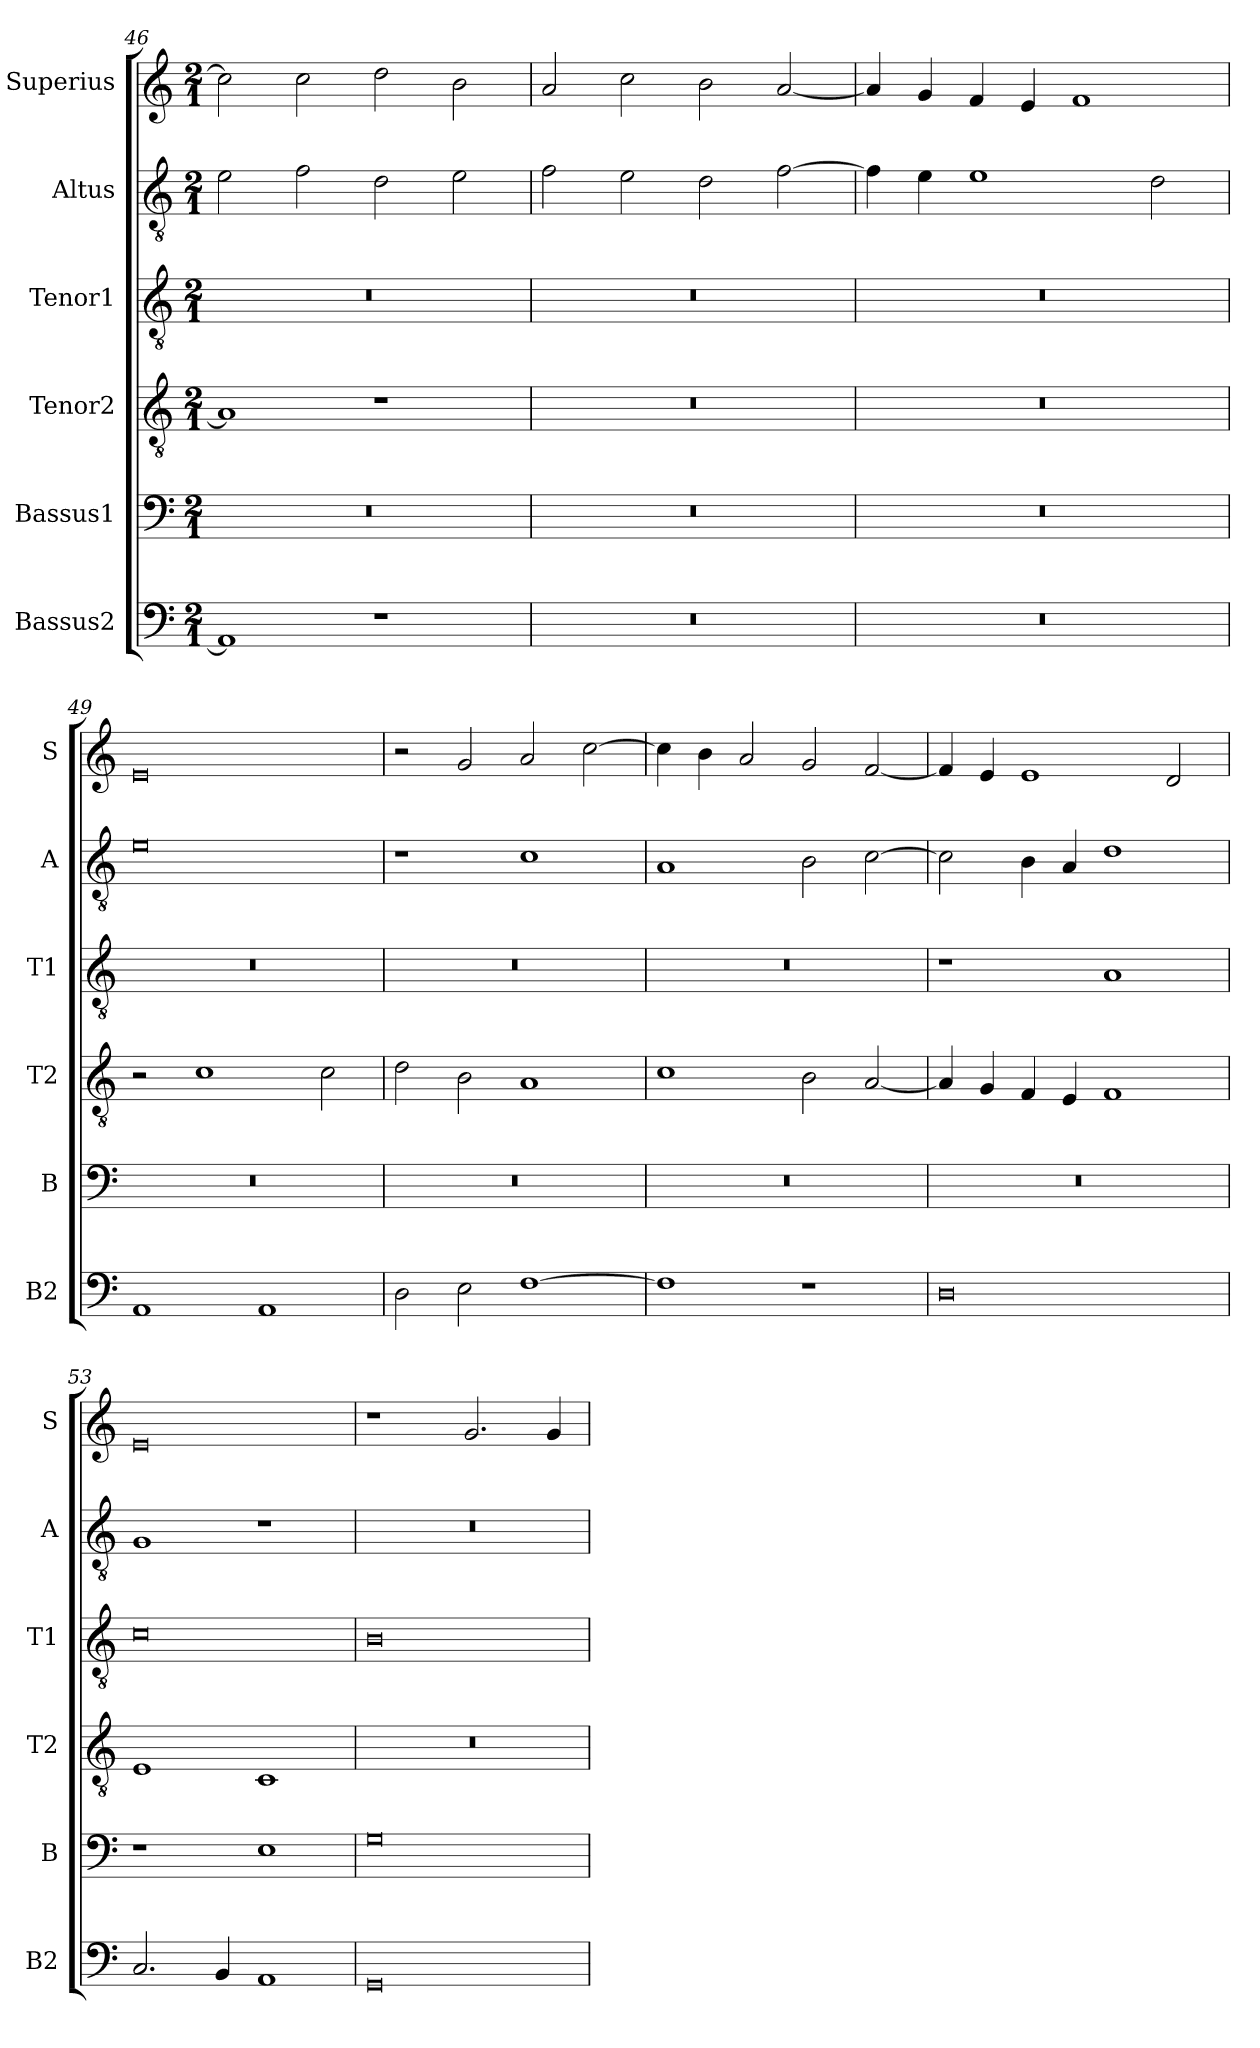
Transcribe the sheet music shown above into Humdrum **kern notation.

**kern	**kern	**kern	**kern	**kern	**kern
*part6	*part5	*part4	*part3	*part2	*part1
*staff6	*staff5	*staff4	*staff3	*staff2	*staff1
*I"Bassus2	*I"Bassus1	*I"Tenor2	*I"Tenor1	*I"Altus	*I"Superius
*I'B2	*I'B	*I'T2	*I'T1	*I'A	*I'S
*clefF4	*clefF4	*clefGv2	*clefGv2	*clefGv2	*clefG2
*k[]	*k[]	*k[]	*k[]	*k[]	*k[]
*M2/1	*M2/1	*M2/1	*M2/1	*M2/1	*M2/1
=46	=46	=46	=46	=46	=46
1AA]	0r	1A]	0r	2e\	2cc\]
.	.	.	.	2f\	2cc\
1r	.	1r	.	2d\	2dd\
.	.	.	.	2e\	2b\
=47	=47	=47	=47	=47	=47
0r	0r	0r	0r	2f\	2a/
.	.	.	.	2e\	2cc\
.	.	.	.	2d\	2b\
.	.	.	.	[2f\	[2a/
=48	=48	=48	=48	=48	=48
0r	0r	0r	0r	4f\]	4a/]
.	.	.	.	4e\	4g/
.	.	.	.	1e	4f/
.	.	.	.	.	4e/
.	.	.	.	.	1f
.	.	.	.	2d\	.
=49	=49	=49	=49	=49	=49
1AA	0r	2r	0r	0e	0e
.	.	1c	.	.	.
1AA	.	.	.	.	.
.	.	2c\	.	.	.
=50	=50	=50	=50	=50	=50
2D\	0r	2d\	0r	1r	2r
2E\	.	2B\	.	.	2g/
[1F	.	1A	.	1c	2a/
.	.	.	.	.	[2cc\
=51	=51	=51	=51	=51	=51
1F]	0r	1c	0r	1A	4cc\]
.	.	.	.	.	4b\
.	.	.	.	.	2a/
1r	.	2B\	.	2B\	2g/
.	.	[2A/	.	[2c\	[2f/
=52	=52	=52	=52	=52	=52
0D	0r	4A/]	1r	2c\]	4f/]
.	.	4G/	.	.	4e/
.	.	4F/	.	4B\	1e
.	.	4E/	.	4A/	.
.	.	1F	1A	1d	.
.	.	.	.	.	2d/
=53	=53	=53	=53	=53	=53
2.C/	1r	1E	0c	1G	0e
4BB/	.	.	.	.	.
1AA	1E	1C	.	1r	.
=54	=54	=54	=54	=54	=54
0GG	0G	0r	0B	0r	1r
.	.	.	.	.	2.g/
.	.	.	.	.	4g/
=	=	=	=	=	=
*-	*-	*-	*-	*-	*-
